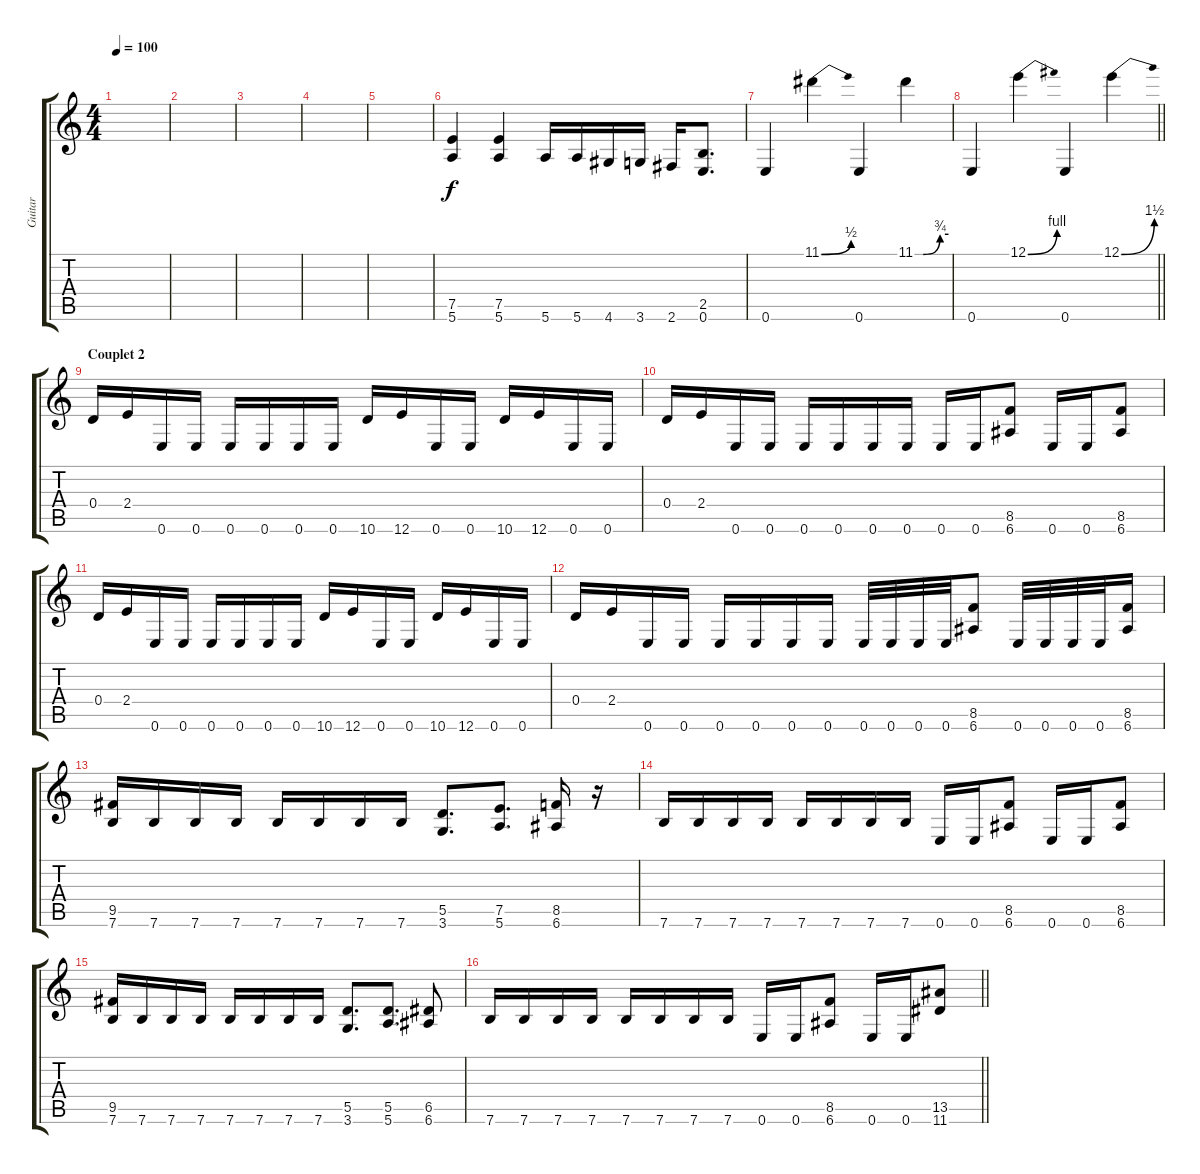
\track ("Guitar" "Guitar") {instrument acousticguitarsteel}
\staff {score tabs}
\tuning (E4 B3 G3 D3 A2 E2) {hide}
\ts (4 4)
\tempo 100
\clef g2
\ks c
|
|
|
|
|
(7.5 5.6).4{instrument distortionguitar} (7.5 5.6).4 5.6.16 5.6.16 4.6.16 3.6.16 2.6.16 (2.5 0.6).8{d} |
0.6.4 11.1{be (bend 0 0 60 2)}.4 0.6.4 11.1{be (custom 0 0 15 0 45 3 60 3)}.4 |
\barLineRight lightlight
0.6.4 12.1{be (bend 0 0 60 4)}.4 0.6.4 12.1{be (bend 0 0 60 6)}.4 |
\section ("" "Couplet 2")
0.4.16 2.4.16 0.6.16 0.6.16 0.6.16 0.6.16 0.6.16 0.6.16 10.6.16 12.6.16 0.6.16 0.6.16 10.6.16 12.6.16 0.6.16 0.6.16 |
0.4.16 2.4.16 0.6.16 0.6.16 0.6.16 0.6.16 0.6.16 0.6.16 0.6.16 0.6.16 (8.5 6.6).8 0.6.16 0.6.16 (8.5 6.6).8 |
0.4.16 2.4.16 0.6.16 0.6.16 0.6.16 0.6.16 0.6.16 0.6.16 10.6.16 12.6.16 0.6.16 0.6.16 10.6.16 12.6.16 0.6.16 0.6.16 |
0.4.16 2.4.16 0.6.16 0.6.16 0.6.16 0.6.16 0.6.16 0.6.16 0.6.32 0.6.32 0.6.32 0.6.32 (8.5 6.6).8 0.6.32 0.6.32 0.6.32 0.6.32 (8.5 6.6).16 |
(9.5 7.6).16 7.6.16 7.6.16 7.6.16 7.6.16 7.6.16 7.6.16 7.6.16 (5.5 3.6).8{d} (7.5 5.6).8{d} (8.5 6.6).16 r.16 |
7.6.16 7.6.16 7.6.16 7.6.16 7.6.16 7.6.16 7.6.16 7.6.16 0.6.16 0.6.16 (8.5 6.6).8 0.6.16 0.6.16 (8.5 6.6).8 |
(9.5 7.6).16 7.6.16 7.6.16 7.6.16 7.6.16 7.6.16 7.6.16 7.6.16 (5.5 3.6).8{d} (5.5 5.6).8{d} (6.5 6.6).8 |
\barLineRight lightlight
7.6.16 7.6.16 7.6.16 7.6.16 7.6.16 7.6.16 7.6.16 7.6.16 0.6.16 0.6.16 (8.5 6.6).8 0.6.16 0.6.16 (13.5 11.6).8
